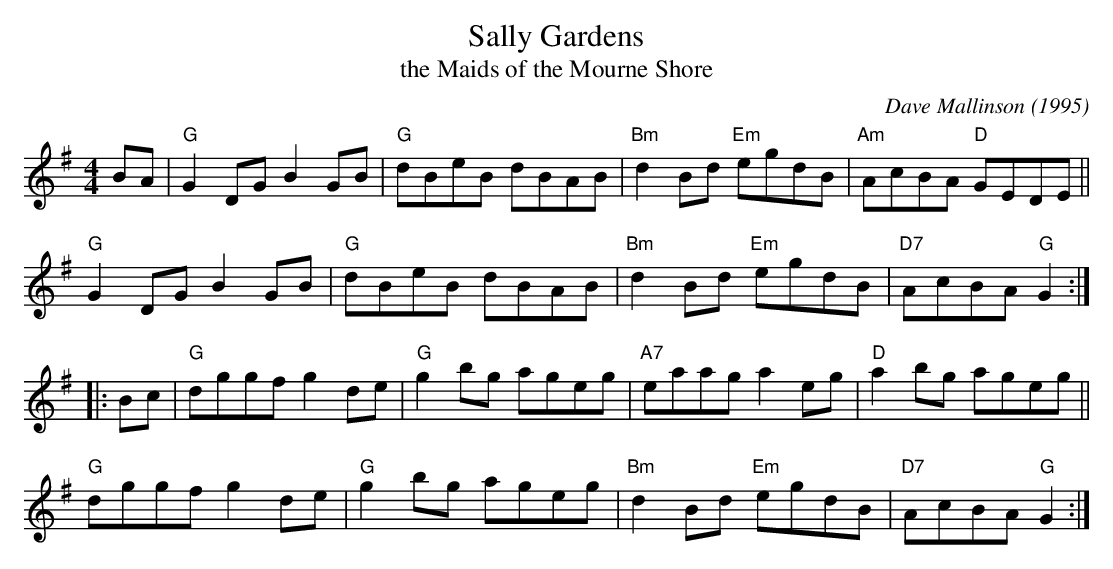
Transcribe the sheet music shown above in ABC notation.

X:1
T: Sally Gardens
T: the Maids of the Mourne Shore
O: Dave Mallinson (1995)
M: 4/4
L: 1/8
K: G
BA |\
"G"G2DG B2GB | "G"dBeB dBAB | "Bm"d2Bd "Em"egdB | "Am"AcBA "D"GEDE ||
"G"G2DG B2GB | "G"dBeB dBAB | "Bm"d2Bd "Em"egdB | "D7"AcBA "G"G2 :|
|: Bc |\
"G"dggf g2de | "G"g2bg ageg | "A7"eaag a2eg | "D"a2bg ageg ||
"G"dggf g2de | "G"g2bg ageg | "Bm"d2Bd "Em"egdB | "D7"AcBA "G"G2 :|
